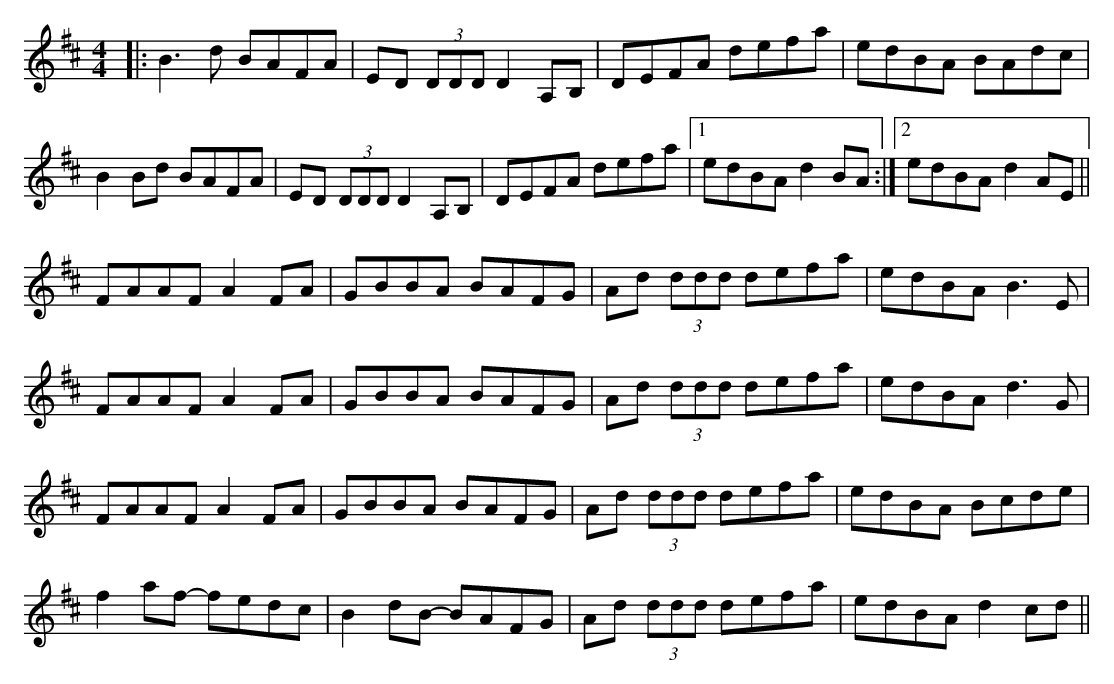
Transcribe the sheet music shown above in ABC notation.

X:1
M:4/4
K:D
|:B3d BAFA|ED (3DDD D2A,B,|DEFA defa|edBA BAdc|
B2Bd BAFA|ED (3DDD D2A,B,|DEFA defa|1 edBA d2BA:|2 edBA d2AE||
FAAF A2FA|GBBA BAFG|Ad (3ddd defa|edBA B3E|
FAAF A2FA|GBBA BAFG|Ad (3ddd defa|edBA d3G|
FAAF A2FA|GBBA BAFG|Ad (3ddd defa|edBA Bcde|
f2af - fedc|B2dB- BAFG|Ad (3ddd defa|edBA d2cd||
